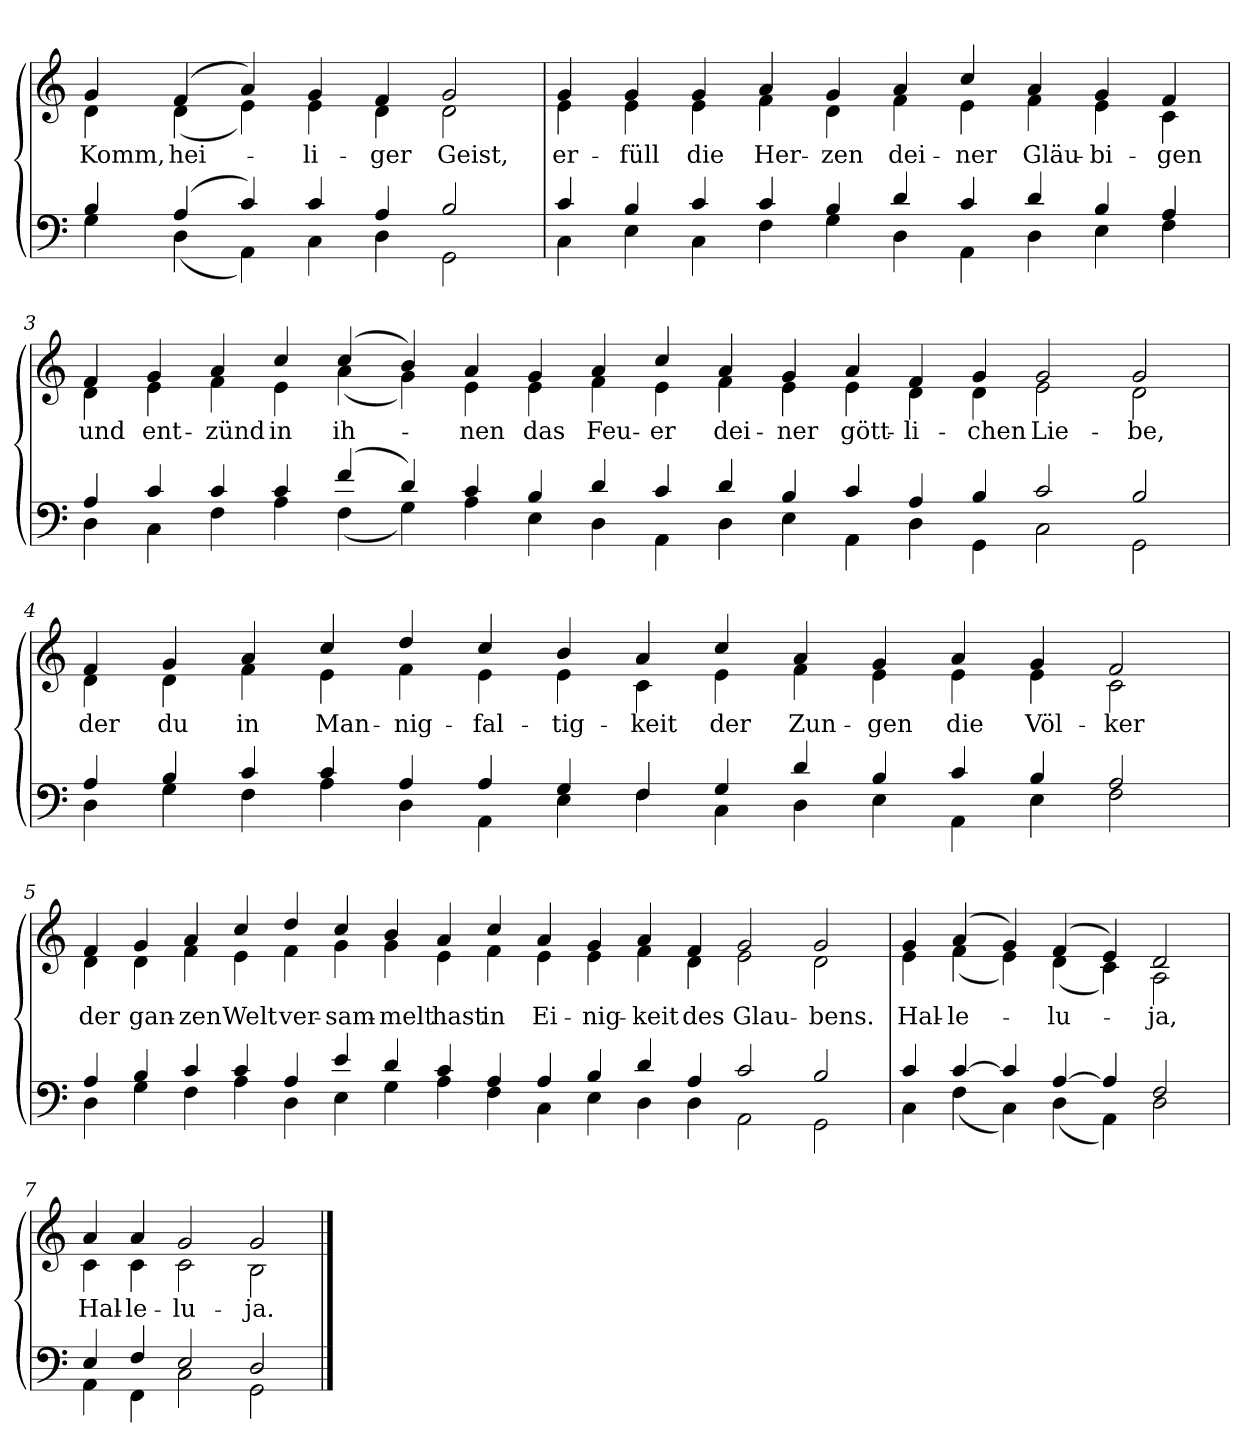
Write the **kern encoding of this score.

**kern	**kern	**text
*part1	*part1	*part1
*staff2	*staff1	*staff1
*clefF4	*clefG2	*
*k[]	*k[]	*
*G:mix	*G:mix	*
=1	=1	=1
*^	*^	*
4B	4G	4g	4d	Komm,
(4A	(4D	(4f	(4d	hei-
4c)	4AA)	4a)	4e)	.
4c	4C	4g	4e	-li-
4A	4D	4f	4d	-ger
2B	2GG	2g	2d	Geist,
=2	=2	=2	=2	=2
4c	4C	4g	4e	er-
4B	4E	4g	4e	-füll
4c	4C	4g	4e	die
4c	4F	4a	4f	Her-
4B	4G	4g	4d	-zen
4d	4D	4a	4f	dei-
4c	4AA	4cc	4e	-ner
4d	4D	4a	4f	Gläu-
4B	4E	4g	4e	-bi-
4A	4F	4f	4c	-gen
=3	=3	=3	=3	=3
4A	4D	4f	4d	und
4c	4C	4g	4e	ent-
4c	4F	4a	4f	-zünd
4c	4A	4cc	4e	in
(4f	(4F	(4cc	(4a	ih-
4d)	4G)	4b)	4g)	.
4c	4A	4a	4e	-nen
4B	4E	4g	4e	das
4d	4D	4a	4f	Feu-
4c	4AA	4cc	4e	-er
4d	4D	4a	4f	dei-
4B	4E	4g	4e	-ner
4c	4AA	4a	4e	gött-
4A	4D	4f	4d	-li-
4B	4GG	4g	4d	-chen
2c	2C	2g	2e	Lie-
2B	2GG	2g	2d	-be,
=4	=4	=4	=4	=4
4A	4D	4f	4d	der
4B	4G	4g	4d	du
4c	4F	4a	4f	in
4c	4A	4cc	4e	Man-
4A	4D	4dd	4f	-nig-
4A	4AA	4cc	4e	-fal-
4G	4E	4b	4e	-tig-
4F	4F	4a	4c	-keit
4G	4C	4cc	4e	der
4d	4D	4a	4f	Zun-
4B	4E	4g	4e	-gen
4c	4AA	4a	4e	die
4B	4E	4g	4e	Völ-
2A	2F	2f	2c	-ker
=5	=5	=5	=5	=5
4A	4D	4f	4d	der
4B	4G	4g	4d	gan-
4c	4F	4a	4f	-zen
4c	4A	4cc	4e	Welt
4A	4D	4dd	4f	ver-
4e	4E	4cc	4g	-sam-
4d	4G	4b	4g	-melt
4c	4A	4a	4e	hast
4A	4F	4cc	4f	in
4A	4C	4a	4e	Ei-
4B	4E	4g	4e	-nig-
4d	4D	4a	4f	-keit
4A	4D	4f	4d	des
2c	2AA	2g	2e	Glau-
2B	2GG	2g	2d	-bens.
=6	=6	=6	=6	=6
4c	4C	4g	4e	Hal-
[4c	(4F	(4a	(4f	-le-
4c]	4C)	4g)	4e)	.
[4A	(4D	(4f	(4d	-lu-
4A]	4AA)	4e)	4c)	.
2F	2D	2d	2A	-ja,
=7	=7	=7	=7	=7
4E	4AA	4a	4c	Hal-
4F	4FF	4a	4c	-le-
2E	2C	2g	2c	-lu-
2D	2GG	2g	2B	-ja.
*v	*v	*	*	*
*	*v	*v	*
==	==	==
*-	*-	*-
